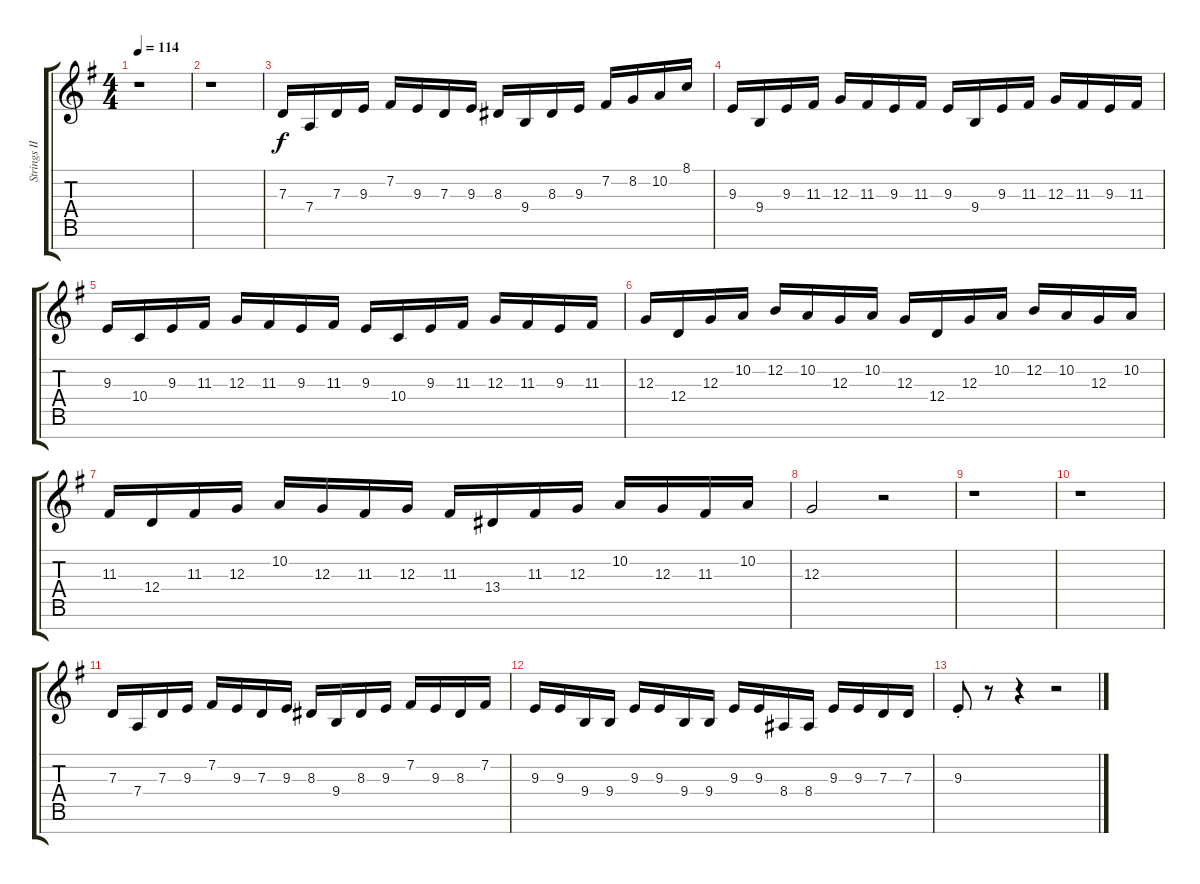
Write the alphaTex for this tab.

\track ("Strings II" "Strings II") {instrument stringensemble1}
\staff {score tabs}
\tuning (E4 B3 G3 D3 A2 E2 B1) {hide}
\ts (4 4)
\tempo 114
\clef g2
\ks eminor
r.1{dy f} |
r.1 |
7.3.16 7.4.16 7.3.16 9.3.16 7.2.16 9.3.16 7.3.16 9.3.16 8.3.16 9.4.16 8.3.16 9.3.16 7.2.16 8.2.16 10.2.16 8.1.16 |
9.3.16 9.4.16 9.3.16 11.3.16 12.3.16 11.3.16 9.3.16 11.3.16 9.3.16 9.4.16 9.3.16 11.3.16 12.3.16 11.3.16 9.3.16 11.3.16 |
9.3.16 10.4.16 9.3.16 11.3.16 12.3.16 11.3.16 9.3.16 11.3.16 9.3.16 10.4.16 9.3.16 11.3.16 12.3.16 11.3.16 9.3.16 11.3.16 |
12.3.16 12.4.16 12.3.16 10.2.16 12.2.16 10.2.16 12.3.16 10.2.16 12.3.16 12.4.16 12.3.16 10.2.16 12.2.16 10.2.16 12.3.16 10.2.16 |
11.3.16 12.4.16 11.3.16 12.3.16 10.2.16 12.3.16 11.3.16 12.3.16 11.3.16 13.4.16 11.3.16 12.3.16 10.2.16 12.3.16 11.3.16 10.2.16 |
12.3.2 r.2 |
r.1 |
r.1 |
7.3.16 7.4.16 7.3.16 9.3.16 7.2.16 9.3.16 7.3.16 9.3.16 8.3.16 9.4.16 8.3.16 9.3.16 7.2.16 9.3.16 8.3.16 7.2.16 |
9.3.16 9.3.16 9.4.16 9.4.16 9.3.16 9.3.16 9.4.16 9.4.16 9.3.16 9.3.16 8.4.16 8.4.16 9.3.16 9.3.16 7.3.16 7.3.16 |
9.3{st}.8 r.8 r.4 r.2
